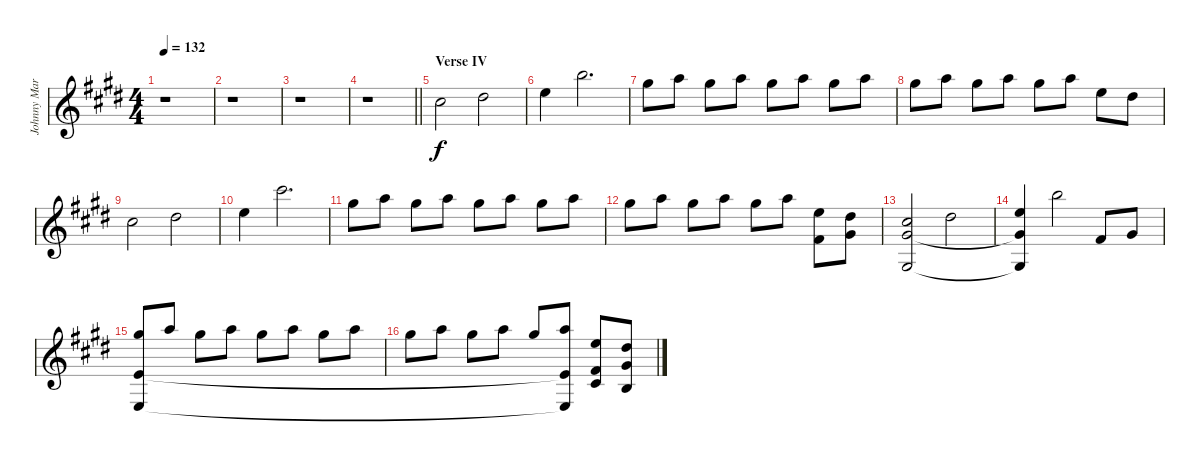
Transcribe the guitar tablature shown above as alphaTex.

\track ("Johnny Marr's string ensemble" "Johnny Mar") {instrument stringensemble1}
\staff {score}
\tuning (E4 B3 G3 D3 A2 E2) {hide}
\ts (4 4)
\tempo 132
\clef g2
\ks e
r.1{dy f} |
r.1 |
r.1 |
\barLineRight lightlight
r.1 |
\section ("" "Verse IV")
14.2.2 16.2.2 |
17.2.4 19.1.2{d} |
16.1.8 17.1.8 16.1.8 17.1.8 16.1.8 17.1.8 16.1.8 17.1.8 |
16.1.8 17.1.8 16.1.8 17.1.8 16.1.8 17.1.8 17.2.8 16.2.8 |
14.2.2 16.2.2 |
17.2.4 21.1.2{d} |
16.1.8 17.1.8 16.1.8 17.1.8 16.1.8 17.1.8 16.1.8 17.1.8 |
16.1.8 17.1.8 16.1.8 17.1.8 16.1.8 17.1.8 (17.2 16.4).8 (16.2 13.3).8 |
(14.2 13.3 11.5).2 16.2.2 |
(17.2 13.3{t} 11.5{t}).4 19.1.2 16.4.8 13.3.8 |
(16.1 14.4 12.6).8 17.1.8 16.1.8 17.1.8 16.1.8 17.1.8 16.1.8 17.1.8 |
16.1.8 17.1.8 16.1.8 17.1.8 16.1.8 (17.1 14.4{t} 12.6{t}).8 (17.2 16.4 16.5).8 (16.2 13.3 14.5).8
